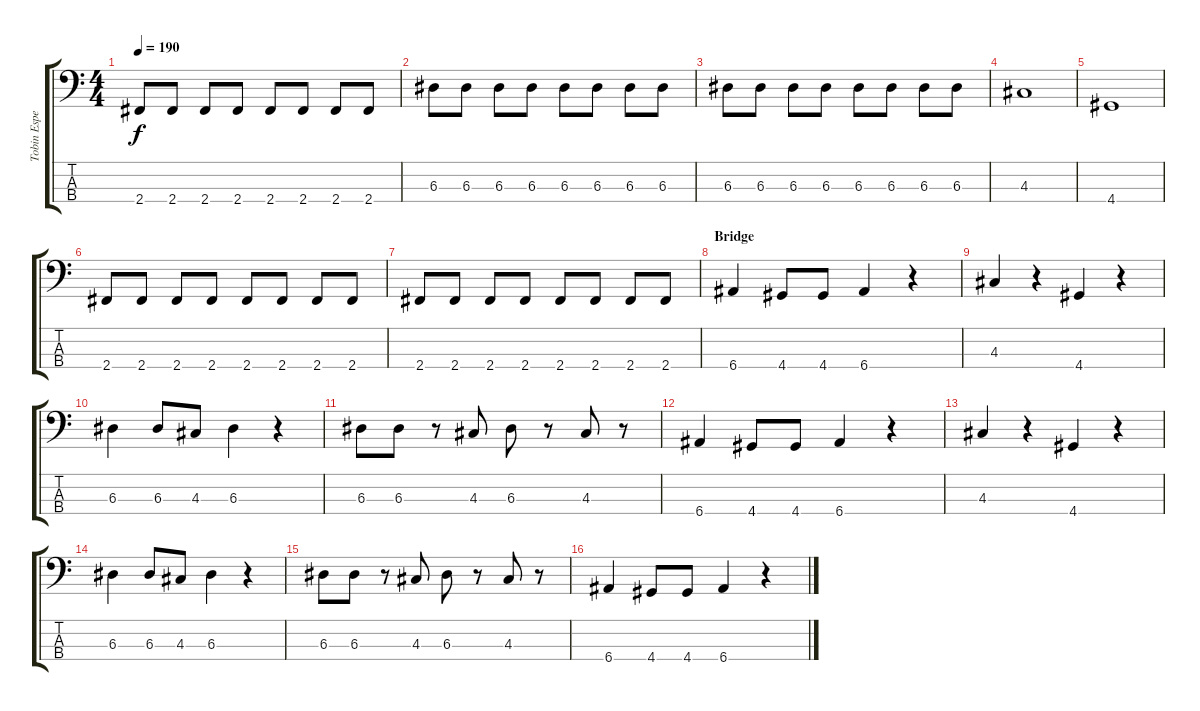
\track ("Tobin Esperance" "Tobin Espe") {instrument electricbassfinger}
\staff {score tabs}
\tuning (G2 D2 A1 E1) {hide}
\ts (4 4)
\tempo 190
\clef f4
\ks c
2.4.8{dy f} 2.4.8 2.4.8 2.4.8 2.4.8 2.4.8 2.4.8 2.4.8 |
6.3.8 6.3.8 6.3.8 6.3.8 6.3.8 6.3.8 6.3.8 6.3.8 |
6.3.8 6.3.8 6.3.8 6.3.8 6.3.8 6.3.8 6.3.8 6.3.8 |
4.3.1 |
4.4.1 |
2.4.8 2.4.8 2.4.8 2.4.8 2.4.8 2.4.8 2.4.8 2.4.8 |
2.4.8 2.4.8 2.4.8 2.4.8 2.4.8 2.4.8 2.4.8 2.4.8 |
\section ("" "Bridge")
6.4.4 4.4.8 4.4.8 6.4.4 r.4 |
4.3.4 r.4 4.4.4 r.4 |
6.3.4 6.3.8 4.3.8 6.3.4 r.4 |
6.3.8 6.3.8 r.8 4.3.8 6.3.8 r.8 4.3.8 r.8 |
6.4.4 4.4.8 4.4.8 6.4.4 r.4 |
4.3.4 r.4 4.4.4 r.4 |
6.3.4 6.3.8 4.3.8 6.3.4 r.4 |
6.3.8 6.3.8 r.8 4.3.8 6.3.8 r.8 4.3.8 r.8 |
6.4.4 4.4.8 4.4.8 6.4.4 r.4
